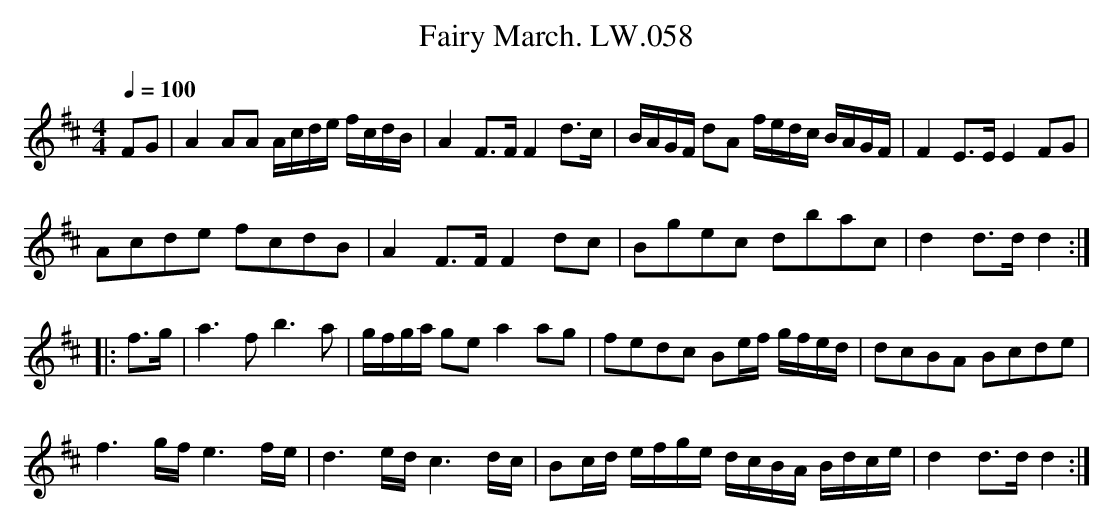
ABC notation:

X:1
T:Fairy March. LW.058
M:4/4
Q:1/4=100
L:1/16
K:D
F2G2 | A4 A2A2 Acde fcdB | A4 F3F F4 d3c | BAGF d2A2 fedc BAGF | F4 E3E E4 F2G2 |
A2c2d2e2 f2c2d2B2 | A4 F3F F4 d2c2 | B2g2e2c2 d2b2a2c2 | d4 d3d d4:|
|: f3g | a6f2 b6a2 | gfga g2e2 a4 a2g2 | f2e2d2c2 B2ef gfed | d2c2B2A2 B2c2d2e2 |
f6gf e6fe | d6ed c6dc | B2cd efge dcBA Bdce | d4 d3d d4:|
